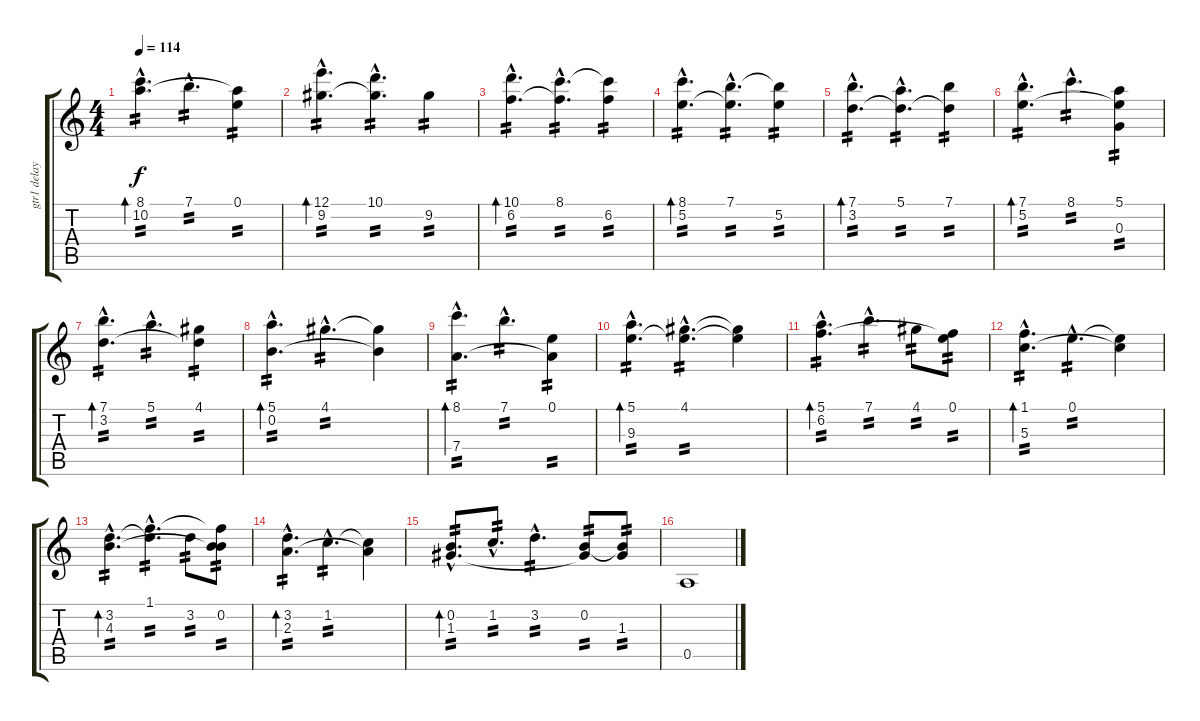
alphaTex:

\track ("gtr1 delay/gtr4" "gtr1 delay") {instrument electricguitarjazz}
\staff {score tabs}
\tuning (E4 B3 G3 D3 A2 E2) {hide}
\ts (4 4)
\tempo 114
\clef g2
\ks c
(8.1{hac} 10.2{hac}).4{d bd 240 tp 2 dy f} 7.1{hac}.4{d tp 2} (0.1 10.2{t}).4{tp 2} |
(12.1{hac} 9.2{hac}).4{d bd 240 tp 2} (10.1{hac} 9.2{hac t}).4{d tp 2} 9.2.4{tp 2} |
(10.1{hac} 6.2{hac}).4{d bd 240 tp 2} (8.1{hac} 6.2{hac t}).4{d tp 2} (8.1{t} 6.2).4{tp 2} |
(8.1{hac} 5.2{hac}).4{d bd 240 tp 2} (7.1{hac} 5.2{hac t}).4{d tp 2} (7.1{t} 5.2).4{tp 2} |
(7.1{hac} 3.2{hac}).4{d bd 240 tp 2} (5.1{hac} 3.2{hac t}).4{d tp 2} (7.1 3.2{t}).4{tp 2} |
(7.1{hac} 5.2{hac}).4{d bd 240 tp 2} 8.1{hac}.4{d tp 2} (5.1 5.2{t} 0.3).4{tp 2} |
(7.1{hac} 3.2{hac}).4{d bd 240 tp 2} 5.1{hac}.4{d tp 2} (4.1 3.2{t}).4{tp 2} |
(5.1{hac} 0.2{hac}).4{d bd 240 tp 2} 4.1{hac}.4{d tp 2} (4.1{t} 0.2{t}).4 |
(8.1{hac} 7.4{hac}).4{d bd 240 tp 2} 7.1{hac}.4{d tp 2} (0.1 7.4{t}).4{tp 2} |
(5.1{hac} 9.3{hac}).4{d bd 240 tp 2} (4.1{hac} 9.3{hac t}).4{d tp 2} (4.1{t} 9.3{t}).4 |
(5.1{hac} 6.2{hac}).4{d bd 240 tp 2} 7.1{hac}.4{d tp 2} 4.1.8{tp 2} (0.1 6.2{t}).8{tp 2} |
(1.1{hac} 5.3{hac}).4{d bd 240 tp 2} 0.1{hac}.4{d tp 2} (0.1{t} 5.3{t}).4 |
(3.2{hac} 4.3{hac}).4{d bd 240 tp 2} (1.1{hac} 3.2{hac t}).4{d tp 2} 3.2.8{tp 2} (1.1{t} 0.2 4.3{t}).8{tp 2} |
(3.2{hac} 2.3{hac}).4{d bd 240 tp 2} 1.2{hac}.4{d tp 2} (1.2{t} 2.3{t}).4 |
(0.2{hac} 1.3{hac}).8{d bd 240 tp 2} 1.2{hac}.8{d tp 2} 3.2{hac}.4{d tp 2} (0.2 1.3{t}).8{tp 2} (0.2{t} 1.3).8{tp 2} |
0.5.1
